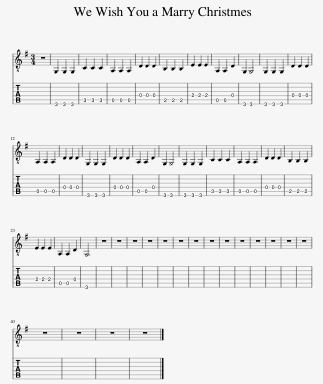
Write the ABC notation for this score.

X:1
%%score { 1 | 2 }
L:1/8
M:3/4
I:linebreak $
K:G
V:1 treble-8
V:2 tab stafflines=6 strings="E2,A2,D3,G3,B3,E4 nostems "
V:1
 z6 | G,2 G,2 G,2 | C2 C2 C2 | A,2 A,2 A,2 | D2 D2 D2 | %5
 B,2 B,2 B,2 | E2 E2 E2 | A,2 A,2 D2 | G,2 G,4 | G,2 G,2 G,2 | %10
 D2 D2 D2 |$ A,2 A,2 A,2 | D2 D2 D2 | G,2 G,2 G,2 | D2 D2 D2 | %15
 A,2 A,2 D2 | G,2 G,4 | G,2 G,2 G,2 | C2 C2 C2 | A,2 A,2 A,2 | %20
 D2 D2 D2 | B,2 B,2 B,2 |$ E2 E2 E2 | A,2 A,2 D2 | G,6 | %25
 z6 | z6 | z6 | z6 | z6 | %30
 z6 | z6 | z6 | z6 | z6 | %35
 z6 | z6 | z6 | z6 |$ z6 | %40
 z6 | z6 | z6 |] %43
V:2
 x6 | !6!G,,2 !6!G,,2 !6!G,,2 | !5!C,2 !5!C,2 !5!C,2 | !5!A,,2 !5!A,,2 !5!A,,2 | !4!D,2 !4!D,2 !4!D,2 | %5
 !5!B,,2 !5!B,,2 !5!B,,2 | !4!E,2 !4!E,2 !4!E,2 | !5!A,,2 !5!A,,2 !4!D,2 | !6!G,,2 !6!G,,4 | !6!G,,2 !6!G,,2 !6!G,,2 | %10
 !4!D,2 !4!D,2 !4!D,2 |$ !5!A,,2 !5!A,,2 !5!A,,2 | !4!D,2 !4!D,2 !4!D,2 | !6!G,,2 !6!G,,2 !6!G,,2 | !4!D,2 !4!D,2 !4!D,2 | %15
 !5!A,,2 !5!A,,2 !4!D,2 | !6!G,,2 !6!G,,4 | !6!G,,2 !6!G,,2 !6!G,,2 | !5!C,2 !5!C,2 !5!C,2 | !5!A,,2 !5!A,,2 !5!A,,2 | %20
 !4!D,2 !4!D,2 !4!D,2 | !5!B,,2 !5!B,,2 !5!B,,2 |$ !4!E,2 !4!E,2 !4!E,2 | !5!A,,2 !5!A,,2 !4!D,2 | !6!G,,6 | %25
 x6 | x6 | x6 | x6 | x6 | %30
 x6 | x6 | x6 | x6 | x6 | %35
 x6 | x6 | x6 | x6 |$ x6 | %40
 x6 | x6 | x6 |] %43
